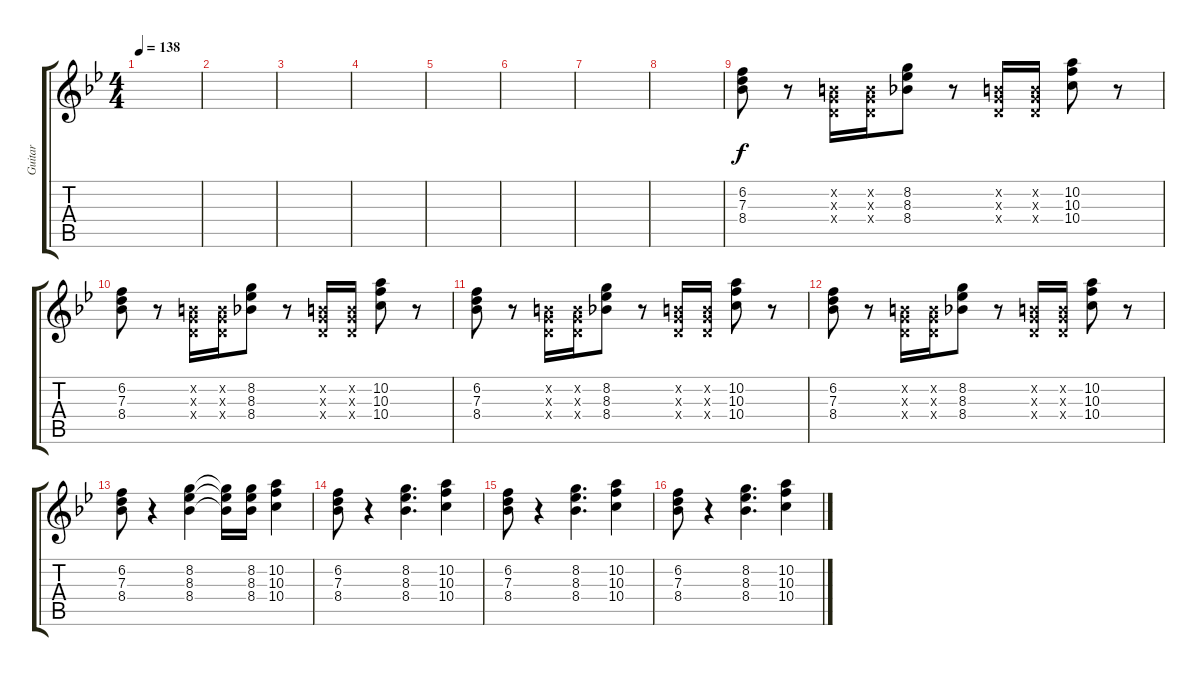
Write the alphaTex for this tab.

\track ("Guitar" "Guitar") {instrument electricguitarmuted}
\staff {score tabs}
\tuning (E4 B3 G3 D3 A2 E2) {hide}
\ts (4 4)
\tempo 138
\clef g2
\ks bb
|
|
|
|
|
|
|
|
(6.2 7.3 8.4).8 r.8 (0.2{x} 0.3{x} 0.4{x}).16 (0.2{x} 0.3{x} 0.4{x}).16 (8.2 8.3 8.4).8 r.8 (0.2{x} 0.3{x} 0.4{x}).16 (0.2{x} 0.3{x} 0.4{x}).16 (10.2 10.3 10.4).8 r.8 |
(6.2 7.3 8.4).8 r.8 (0.2{x} 0.3{x} 0.4{x}).16 (0.2{x} 0.3{x} 0.4{x}).16 (8.2 8.3 8.4).8 r.8 (0.2{x} 0.3{x} 0.4{x}).16 (0.2{x} 0.3{x} 0.4{x}).16 (10.2 10.3 10.4).8 r.8 |
(6.2 7.3 8.4).8 r.8 (0.2{x} 0.3{x} 0.4{x}).16 (0.2{x} 0.3{x} 0.4{x}).16 (8.2 8.3 8.4).8 r.8 (0.2{x} 0.3{x} 0.4{x}).16 (0.2{x} 0.3{x} 0.4{x}).16 (10.2 10.3 10.4).8 r.8 |
(6.2 7.3 8.4).8 r.8 (0.2{x} 0.3{x} 0.4{x}).16 (0.2{x} 0.3{x} 0.4{x}).16 (8.2 8.3 8.4).8 r.8 (0.2{x} 0.3{x} 0.4{x}).16 (0.2{x} 0.3{x} 0.4{x}).16 (10.2 10.3 10.4).8 r.8 |
(6.2 7.3 8.4).8{instrument electricguitarclean} r.4 (8.2 8.3 8.4).4 (8.2{t} 8.3{t} 8.4{t}).16 (8.2 8.3 8.4).16 (10.2 10.3 10.4).4 |
(6.2 7.3 8.4).8{instrument electricguitarclean} r.4 (8.2 8.3 8.4).4{d} (10.2 10.3 10.4).4 |
(6.2 7.3 8.4).8{instrument electricguitarclean} r.4 (8.2 8.3 8.4).4{d} (10.2 10.3 10.4).4 |
(6.2 7.3 8.4).8{instrument electricguitarclean} r.4 (8.2 8.3 8.4).4{d} (10.2 10.3 10.4).4
